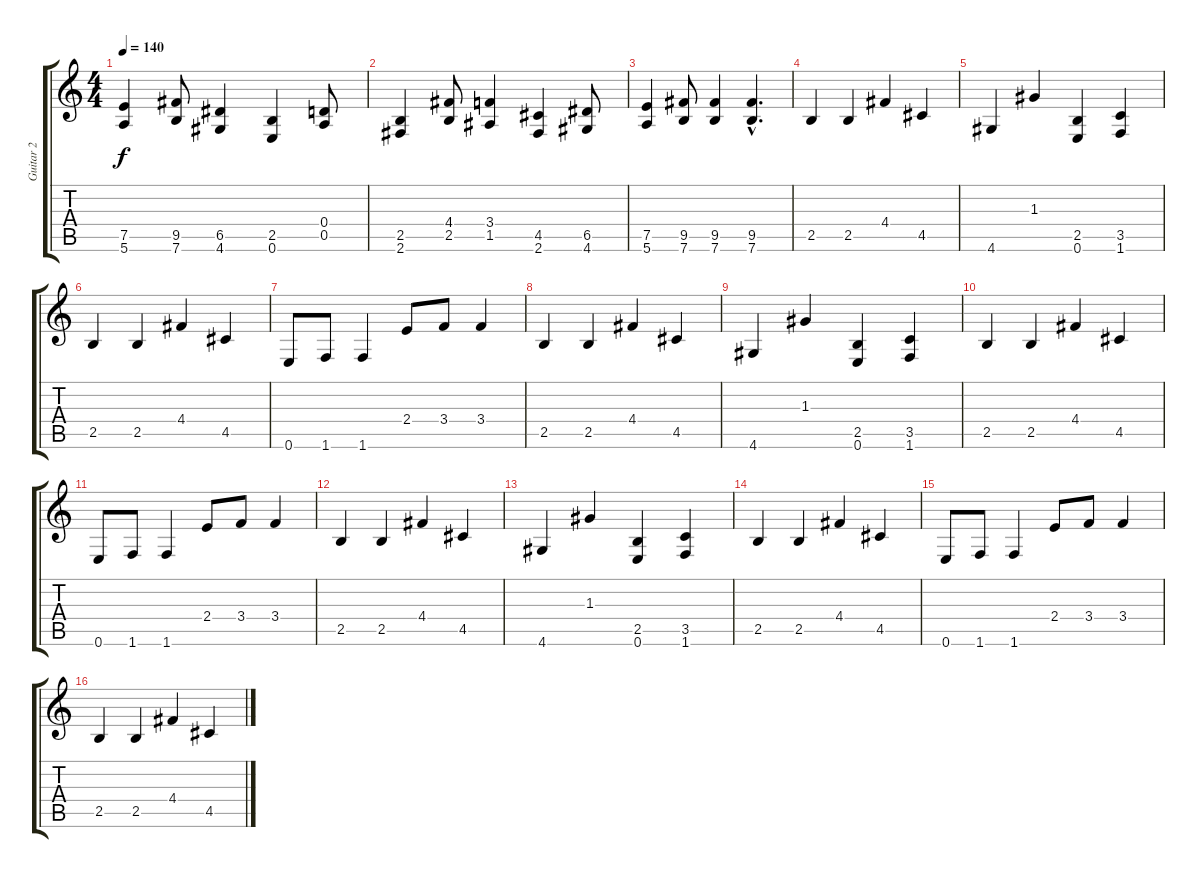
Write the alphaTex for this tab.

\track ("Guitar 2" "Guitar 2") {instrument overdrivenguitar}
\staff {score tabs}
\tuning (E4 B3 G3 D3 A2 E2) {hide}
\ts (4 4)
\tempo 140
\clef g2
\ks c
(7.5 5.6).4{dy f} (9.5 7.6).8 (6.5 4.6).4 (2.5 0.6).4 (0.4 0.5).8 |
(2.5 2.6).4 (4.4 2.5).8 (3.4 1.5).4 (4.5 2.6).4 (6.5 4.6).8 |
(7.5 5.6).4 (9.5 7.6).8 (9.5 7.6).4 (9.5{hac} 7.6{hac}).4{d} |
2.5.4 2.5.4 4.4.4 4.5.4 |
4.6.4 1.3.4 (2.5 0.6).4 (3.5 1.6).4 |
2.5.4 2.5.4 4.4.4 4.5.4 |
0.6.8 1.6.8 1.6.4 2.4.8 3.4.8 3.4.4 |
2.5.4 2.5.4 4.4.4 4.5.4 |
4.6.4 1.3.4 (2.5 0.6).4 (3.5 1.6).4 |
2.5.4 2.5.4 4.4.4 4.5.4 |
0.6.8 1.6.8 1.6.4 2.4.8 3.4.8 3.4.4 |
2.5.4 2.5.4 4.4.4 4.5.4 |
4.6.4 1.3.4 (2.5 0.6).4 (3.5 1.6).4 |
2.5.4 2.5.4 4.4.4 4.5.4 |
0.6.8 1.6.8 1.6.4 2.4.8 3.4.8 3.4.4 |
2.5.4 2.5.4 4.4.4 4.5.4
